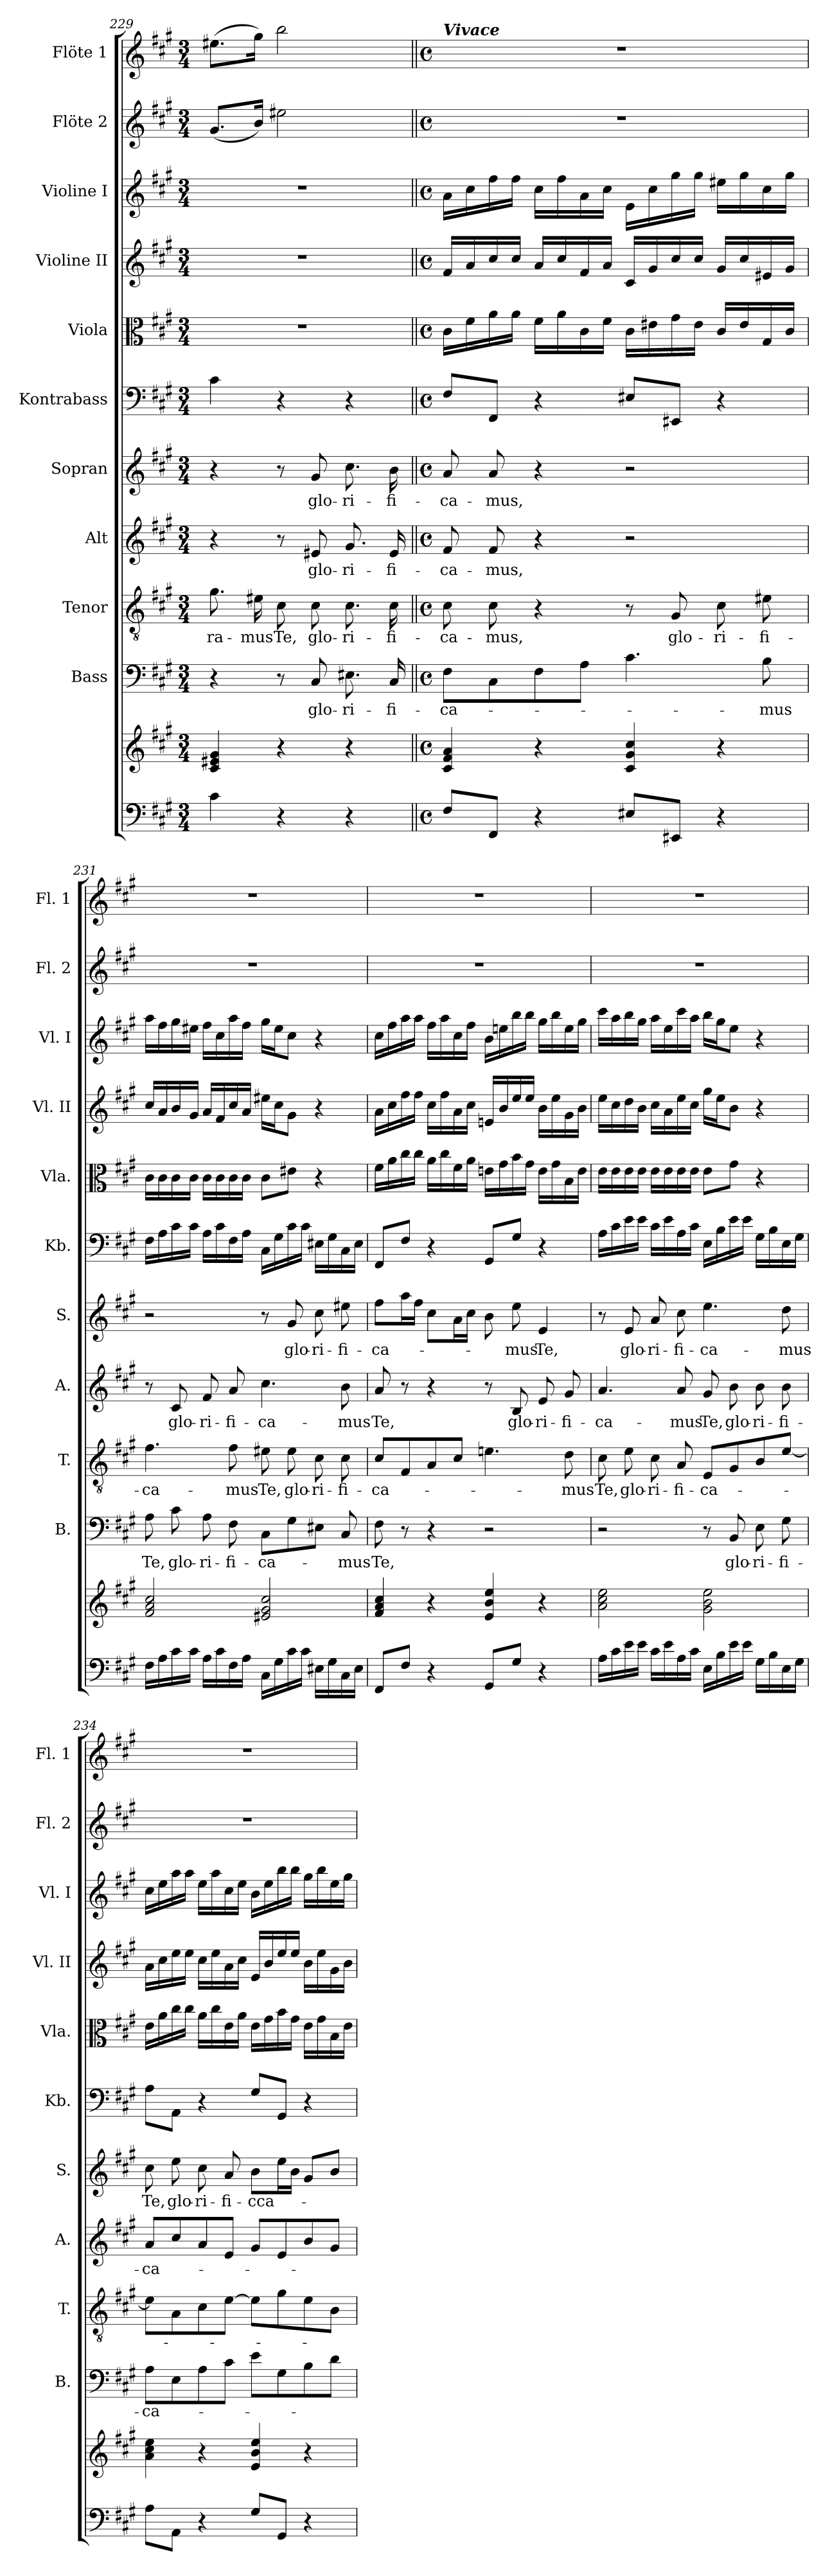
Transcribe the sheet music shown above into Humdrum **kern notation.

**kern	**kern	**kern	**text	**kern	**text	**kern	**text	**kern	**text	**kern	**kern	**kern	**kern	**kern	**kern
*part11	*part11	*part10	*part10	*part9	*part9	*part8	*part8	*part7	*part7	*part6	*part5	*part4	*part3	*part2	*part1
*staff12	*staff11	*staff10	*staff10	*staff9	*staff9	*staff8	*staff8	*staff7	*staff7	*staff6	*staff5	*staff4	*staff3	*staff2	*staff1
*	*	*I"Bass	*	*I"Tenor	*	*I"Alt	*	*I"Sopran	*	*I"Kontrabass	*I"Viola	*I"Violine II	*I"Violine I	*I"Flöte 2	*I"Flöte 1
*	*	*I'B.	*	*I'T.	*	*I'A.	*	*I'S.	*	*I'Kb.	*I'Vla.	*I'Vl. II	*I'Vl. I	*I'Fl. 2	*I'Fl. 1
*clefF4	*clefG2	*clefF4	*	*clefGv2	*	*clefG2	*	*clefG2	*	*clefF4	*clefC3	*clefG2	*clefG2	*clefG2	*clefG2
*	*	*	*	*	*	*	*	*	*	*ITrd7c12	*	*	*	*	*
*k[f#c#g#]	*k[f#c#g#]	*k[f#c#g#]	*	*k[f#c#g#]	*	*k[f#c#g#]	*	*k[f#c#g#]	*	*k[f#c#g#]	*k[f#c#g#]	*k[f#c#g#]	*k[f#c#g#]	*k[f#c#g#]	*k[f#c#g#]
*A:	*A:	*A:	*	*A:	*	*A:	*	*A:	*	*A:	*A:	*A:	*A:	*A:	*A:
*M3/4	*M3/4	*M3/4	*	*M3/4	*	*M3/4	*	*M3/4	*	*M3/4	*M3/4	*M3/4	*M3/4	*M3/4	*M3/4
=229	=229	=229	=229	=229	=229	=229	=229	=229	=229	=229	=229	=229	=229	=229	=229
!	!	!	!	!	!LO:LY:b	!	!	!	!	!	!	!	!	!	!
4c#\	4c#/ 4e#X/ 4g#/	4r	.	8.g#\	-ra-	4r	.	4r	.	4C#\	2.r	2.r	2.r	(<8.g#/L	(>8.ee#X\L
!	!	!	!	!	!LO:LY:b	!	!	!	!	!	!	!	!	!	!
.	.	.	.	16e#X\	-mus	.	.	.	.	.	.	.	.	16b/Jk)	16gg#\Jk)
!	!	!	!	!	!LO:LY:b	!	!	!	!	!	!	!	!	!	!
4r	4r	8r	.	8c#\	Te,	8r	.	8r	.	4r	.	.	.	2ee#X\	2bb\
!	!	!	!LO:LY:b	!	!LO:LY:b	!	!LO:LY:b	!	!LO:LY:b	!	!	!	!	!	!
.	.	8C#/	glo-	8c#\	glo-	8e#X/	glo-	8g#/	glo-	.	.	.	.	.	.
!	!	!	!LO:LY:b	!	!LO:LY:b	!	!LO:LY:b	!	!LO:LY:b	!	!	!	!	!	!
4r	4r	8.E#X\	-ri-	8.c#\	-ri-	8.g#/	-ri-	8.cc#\	-ri-	4r	.	.	.	.	.
!	!	!	!LO:LY:b	!	!LO:LY:b	!	!LO:LY:b	!	!LO:LY:b	!	!	!	!	!	!
.	.	16C#/	-fi-	16c#\	-fi-	16e#/	-fi-	16b\	-fi-	.	.	.	.	.	.
!!LO:PB:g=z
=230||	=230||	=230||	=230||	=230||	=230||	=230||	=230||	=230||	=230||	=230||	=230||	=230||	=230||	=230||	=230||
*M4/4	*M4/4	*M4/4	*	*M4/4	*	*M4/4	*	*M4/4	*	*M4/4	*M4/4	*M4/4	*M4/4	*M4/4	*M4/4
*met(c)	*met(c)	*met(c)	*	*met(c)	*	*met(c)	*	*met(c)	*	*met(c)	*met(c)	*met(c)	*met(c)	*met(c)	*met(c)
!	!	!	!	!	!	!	!	!	!	!	!	!	!	!	!LO:TX:a:Bi:t=Vivace
!	!	!	!LO:LY:b	!	!LO:LY:b	!	!LO:LY:b	!	!LO:LY:b	!	!	!	!	!	!
8F#/L	4c#/ 4f#/ 4a/	8F#\L	-ca-	8c#\	-ca-	8f#/	-ca-	8a/	-ca-	8FF#/L	16c#\LL	16f#/LL	16a\LL	1r	1r
.	.	.	.	.	.	.	.	.	.	.	16f#\	16a/	16cc#\	.	.
!	!	!	!	!	!LO:LY:b	!	!LO:LY:b	!	!LO:LY:b	!	!	!	!	!	!
8FF#/J	.	8C#\	.	8c#\	-mus,	8f#/	-mus,	8a/	-mus,	8FFF#/J	16a\	16cc#/	16ff#\	.	.
.	.	.	.	.	.	.	.	.	.	.	16a\JJ	16cc#/JJ	16ff#\JJ	.	.
4r	4r	8F#\	.	4r	.	4r	.	4r	.	4r	16f#\LL	16a/LL	16cc#\LL	.	.
.	.	.	.	.	.	.	.	.	.	.	16a\	16cc#/	16ff#\	.	.
.	.	8A\J	.	.	.	.	.	.	.	.	16c#\	16f#/	16a\	.	.
.	.	.	.	.	.	.	.	.	.	.	16f#\JJ	16a/JJ	16cc#\JJ	.	.
8E#X/L	4c#/ 4g#/ 4cc#/	4.c#\	.	8r	.	2r	.	2r	.	8EE#X/L	16c#\LL	16c#/LL	16e\LL	.	.
.	.	.	.	.	.	.	.	.	.	.	16e#X\	16g#/	16cc#\	.	.
!	!	!	!	!	!LO:LY:b	!	!	!	!	!	!	!	!	!	!
8EE#X/J	.	.	.	8G#/	glo-	.	.	.	.	8EEE#X/J	16g#\	16cc#/	16gg#\	.	.
.	.	.	.	.	.	.	.	.	.	.	16e#\JJ	16cc#/JJ	16gg#\JJ	.	.
!	!	!	!	!	!LO:LY:b	!	!	!	!	!	!	!	!	!	!
4r	4r	.	.	8c#\	-ri-	.	.	.	.	4r	16c#/LL	16g#/LL	16ee#X\LL	.	.
.	.	.	.	.	.	.	.	.	.	.	16e#/	16cc#/	16gg#\	.	.
!	!	!	!LO:LY:b	!	!LO:LY:b	!	!	!	!	!	!	!	!	!	!
.	.	8B\	-mus	8e#X\	-fi-	.	.	.	.	.	16G#/	16e#X/	16cc#\	.	.
.	.	.	.	.	.	.	.	.	.	.	16c#/JJ	16g#/JJ	16gg#\JJ	.	.
=231	=231	=231	=231	=231	=231	=231	=231	=231	=231	=231	=231	=231	=231	=231	=231
!	!	!	!LO:LY:b	!	!LO:LY:b	!	!	!	!	!	!	!	!	!	!
16F#\LL	2f#/ 2a/ 2cc#/	8A\	Te,	4.f#\	-ca-	8r	.	2r	.	16FF#\LL	16c#\LL	16cc#/LL	16aa\LL	1r	1r
16A\	.	.	.	.	.	.	.	.	.	16AA\	16c#\	16a/	16ff#\	.	.
!	!	!	!LO:LY:b	!	!	!	!LO:LY:b	!	!	!	!	!	!	!	!
16c#\	.	8c#\	glo-	.	.	8c#/	glo-	.	.	16C#\	16c#\	16b/	16gg#\	.	.
16c#\JJ	.	.	.	.	.	.	.	.	.	16C#\JJ	16c#\JJ	16g#/JJ	16ee#X\JJ	.	.
!	!	!	!LO:LY:b	!	!	!	!LO:LY:b	!	!	!	!	!	!	!	!
16A\LL	.	8A\	-ri-	.	.	8f#/	-ri-	.	.	16AA\LL	16c#\LL	16a/LL	16ff#\LL	.	.
16c#\	.	.	.	.	.	.	.	.	.	16C#\	16c#\	16f#/	16cc#\	.	.
!	!	!	!LO:LY:b	!	!LO:LY:b	!	!LO:LY:b	!	!	!	!	!	!	!	!
16F#\	.	8F#\	-fi-	8f#\	-mus	8a/	-fi-	.	.	16FF#\	16c#\	16cc#/	16aa\	.	.
16A\JJ	.	.	.	.	.	.	.	.	.	16AA\JJ	16c#\JJ	16a/JJ	16ff#\JJ	.	.
!	!	!	!LO:LY:b	!	!LO:LY:b	!	!LO:LY:b	!	!	!	!	!	!	!	!
16C#\LL	2e#X/ 2g#/ 2cc#/	8C#\L	-ca-	8e#X\	Te,	4.cc#\	-ca-	8r	.	16CC#\LL	8c#\L	16ee#X\LL	16gg#\LL	.	.
16G#\	.	.	.	.	.	.	.	.	.	16GG#\	.	16cc#\J	16ee#\J	.	.
!	!	!	!	!	!LO:LY:b	!	!	!	!LO:LY:b	!	!	!	!	!	!
16c#\	.	8G#\	.	8e#\	glo-	.	.	8g#/	glo-	16C#\	8e#X\J	8g#\J	8cc#\J	.	.
16c#\JJ	.	.	.	.	.	.	.	.	.	16C#\JJ	.	.	.	.	.
!	!	!	!	!	!LO:LY:b	!	!	!	!LO:LY:b	!	!	!	!	!	!
16E#X\LL	.	8E#X\J	.	8c#\	-ri-	.	.	8cc#\	-ri-	16EE#X\LL	4r	4r	4r	.	.
16G#\	.	.	.	.	.	.	.	.	.	16GG#\	.	.	.	.	.
!	!	!	!LO:LY:b	!	!LO:LY:b	!	!LO:LY:b	!	!LO:LY:b	!	!	!	!	!	!
16C#\	.	8C#/	-mus	8c#\	-fi-	8b\	-mus	8ee#X\	-fi-	16CC#\	.	.	.	.	.
16E#\JJ	.	.	.	.	.	.	.	.	.	16EE#\JJ	.	.	.	.	.
=232	=232	=232	=232	=232	=232	=232	=232	=232	=232	=232	=232	=232	=232	=232	=232
!	!	!	!LO:LY:b	!	!LO:LY:b	!	!LO:LY:b	!	!LO:LY:b	!	!	!	!	!	!
8FF#/L	4f#/ 4a/ 4cc#/	8F#\	Te,	8c#/L	-ca-	8a/	Te,	8ff#\L	-ca-	8FFF#/L	16f#\LL	16a\LL	16cc#\LL	1r	1r
.	.	.	.	.	.	.	.	.	.	.	16a\	16cc#\	16ff#\	.	.
8F#/J	.	8r	.	8F#/	.	8r	.	16aa\L	.	8FF#/J	16cc#\	16ff#\	16aa\	.	.
.	.	.	.	.	.	.	.	16ff#\JJ	.	.	16cc#\JJ	16ff#\JJ	16aa\JJ	.	.
4r	4r	4r	.	8A/	.	4r	.	8cc#\L	.	4r	16a\LL	16cc#\LL	16ff#\LL	.	.
.	.	.	.	.	.	.	.	.	.	.	16cc#\	16ff#\	16aa\	.	.
.	.	.	.	8c#/J	.	.	.	16a\L	.	.	16f#\	16a\	16cc#\	.	.
.	.	.	.	.	.	.	.	16cc#\JJ	.	.	16a\JJ	16cc#\JJ	16ff#\JJ	.	.
8GG#/L	4e/ 4b/ 4ee/	2r	.	4.en\	.	8r	.	8b\	.	8GGG#/L	16en\LL	16en/LL	16b\LL	.	.
.	.	.	.	.	.	.	.	.	.	.	16g#\	16b/	16een\	.	.
!	!	!	!	!	!	!	!LO:LY:b	!	!LO:LY:b	!	!	!	!	!	!
8G#/J	.	.	.	.	.	8B/	glo-	8ee\	-mus	8GG#/J	16b\	16ee/	16bb\	.	.
.	.	.	.	.	.	.	.	.	.	.	16g#\JJ	16ee/JJ	16bb\JJ	.	.
!	!	!	!	!	!	!	!LO:LY:b	!	!LO:LY:b	!	!	!	!	!	!
4r	4r	.	.	.	.	8e/	-ri-	4e/	Te,	4r	16e\LL	16b\LL	16gg#\LL	.	.
.	.	.	.	.	.	.	.	.	.	.	16g#\	16ee\	16bb\	.	.
!	!	!	!	!	!LO:LY:b	!	!LO:LY:b	!	!	!	!	!	!	!	!
.	.	.	.	8d\	-mus	8g#/	-fi-	.	.	.	16B\	16g#\	16ee\	.	.
.	.	.	.	.	.	.	.	.	.	.	16e\JJ	16b\JJ	16gg#\JJ	.	.
!!LO:PB:g=z
=233	=233	=233	=233	=233	=233	=233	=233	=233	=233	=233	=233	=233	=233	=233	=233
!	!	!	!	!	!LO:LY:b	!	!LO:LY:b	!	!	!	!	!	!	!	!
16A\LL	2a\ 2cc#\ 2ee\	2r	.	8c#\	Te,	4.a/	-ca-	8r	.	16AA\LL	16e\LL	16ee\LL	16ccc#\LL	1r	1r
16c#\	.	.	.	.	.	.	.	.	.	16C#\	16e\	16cc#\	16aa\	.	.
!	!	!	!	!	!LO:LY:b	!	!	!	!LO:LY:b	!	!	!	!	!	!
16e\	.	.	.	8e\	glo-	.	.	8e/	glo-	16E\	16e\	16dd\	16bb\	.	.
16e\JJ	.	.	.	.	.	.	.	.	.	16E\JJ	16e\JJ	16b\JJ	16gg#\JJ	.	.
!	!	!	!	!	!LO:LY:b	!	!	!	!LO:LY:b	!	!	!	!	!	!
16c#\LL	.	.	.	8c#\	-ri-	.	.	8a/	-ri-	16C#\LL	16e\LL	16cc#\LL	16aa\LL	.	.
16e\	.	.	.	.	.	.	.	.	.	16E\	16e\	16a\	16ee\	.	.
!	!	!	!	!	!LO:LY:b	!	!LO:LY:b	!	!LO:LY:b	!	!	!	!	!	!
16A\	.	.	.	8A/	-fi-	8a/	-mus	8cc#\	-fi-	16AA\	16e\	16ee\	16ccc#\	.	.
16c#\JJ	.	.	.	.	.	.	.	.	.	16C#\JJ	16e\JJ	16cc#\JJ	16aa\JJ	.	.
!	!	!	!	!	!LO:LY:b	!	!LO:LY:b	!	!LO:LY:b	!	!	!	!	!	!
16E\LL	2g#\ 2b\ 2ee\	8r	.	8E/L	-ca-	8g#/	Te,	4.ee\	-ca-	16EE\LL	8e\L	16gg#\LL	16bb\LL	.	.
16B\	.	.	.	.	.	.	.	.	.	16BB\	.	16ee\J	16gg#\J	.	.
!	!	!	!LO:LY:b	!	!	!	!LO:LY:b	!	!	!	!	!	!	!	!
16e\	.	8BB/	glo-	8G#/	.	8b\	glo-	.	.	16E\	8g#\J	8b\J	8ee\J	.	.
16e\JJ	.	.	.	.	.	.	.	.	.	16E\JJ	.	.	.	.	.
!	!	!	!LO:LY:b	!	!	!	!LO:LY:b	!	!	!	!	!	!	!	!
16G#\LL	.	8E\	-ri-	8B/	.	8b\	-ri-	.	.	16GG#\LL	4r	4r	4r	.	.
16B\	.	.	.	.	.	.	.	.	.	16BB\	.	.	.	.	.
!	!	!	!LO:LY:b	!	!	!	!LO:LY:b	!	!LO:LY:b	!	!	!	!	!	!
16E\	.	8G#\	-fi-	[8e/J	.	8b\	-fi-	8dd\	-mus	16EE\	.	.	.	.	.
16G#\JJ	.	.	.	.	.	.	.	.	.	16GG#\JJ	.	.	.	.	.
=234	=234	=234	=234	=234	=234	=234	=234	=234	=234	=234	=234	=234	=234	=234	=234
!	!	!	!LO:LY:b	!	!	!	!LO:LY:b	!	!LO:LY:b	!	!	!	!	!	!
8A\L	4a\ 4cc#\ 4ee\	8A\L	-ca-	8e\L]	.	8a/L	-ca-	8cc#\	Te,	8AA\L	16e\LL	16a\LL	16cc#\LL	1r	1r
.	.	.	.	.	.	.	.	.	.	.	16a\	16cc#\	16ee\	.	.
!	!	!	!	!	!	!	!	!	!LO:LY:b	!	!	!	!	!	!
8AA\J	.	8E\	.	8A\	.	8cc#/	.	8ee\	glo-	8AAA\J	16cc#\	16ee\	16aa\	.	.
.	.	.	.	.	.	.	.	.	.	.	16cc#\JJ	16ee\JJ	16aa\JJ	.	.
!	!	!	!	!	!	!	!	!	!LO:LY:b	!	!	!	!	!	!
4r	4r	8A\	.	8c#\	.	8a/	.	8cc#\	-ri-	4r	16a\LL	16cc#\LL	16ee\LL	.	.
.	.	.	.	.	.	.	.	.	.	.	16cc#\	16ee\	16aa\	.	.
!	!	!	!	!	!	!	!	!	!LO:LY:b	!	!	!	!	!	!
.	.	8c#\J	.	[8e\J	.	8e/J	.	8a/	-fi-	.	16e\	16a\	16cc#\	.	.
.	.	.	.	.	.	.	.	.	.	.	16a\JJ	16cc#\JJ	16ee\JJ	.	.
!	!	!	!	!	!	!	!	!	!LO:LY:b	!	!	!	!	!	!
8G#/L	4e/ 4b/ 4ee/	8e\L	.	8e\L]	.	8g#/L	.	8b\L	-cca-	8GG#/L	16e\LL	16e/LL	16b\LL	.	.
.	.	.	.	.	.	.	.	.	.	.	16g#\	16b/	16ee\	.	.
8GG#/J	.	8G#\	.	8g#\	.	8e/	.	16ee\L	.	8GGG#/J	16b\	16ee/	16bb\	.	.
.	.	.	.	.	.	.	.	16b\JJ	.	.	16g#\JJ	16ee/JJ	16bb\JJ	.	.
4r	4r	8B\	.	8e\	.	8b/	.	8g#/L	.	4r	16e\LL	16b\LL	16gg#\LL	.	.
.	.	.	.	.	.	.	.	.	.	.	16g#\	16ee\	16bb\	.	.
.	.	8d\J	.	8B\J	.	8g#/J	.	8b/J	.	.	16B\	16g#\	16ee\	.	.
.	.	.	.	.	.	.	.	.	.	.	16e\JJ	16b\JJ	16gg#\JJ	.	.
=	=	=	=	=	=	=	=	=	=	=	=	=	=	=	=
*-	*-	*-	*-	*-	*-	*-	*-	*-	*-	*-	*-	*-	*-	*-	*-
